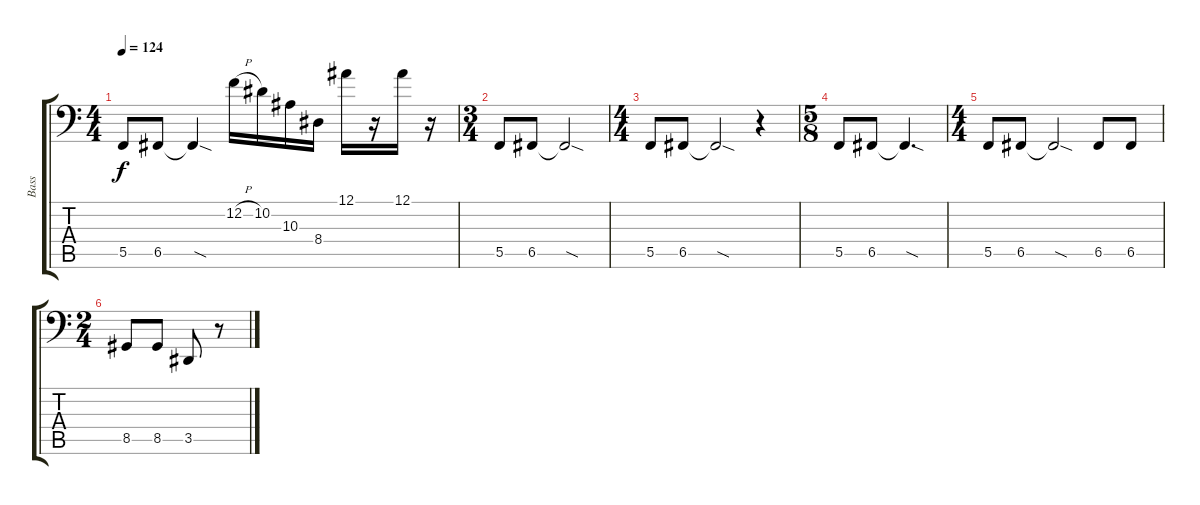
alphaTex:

\track ("Bass" "Bass") {instrument electricbasspick}
\staff {score tabs}
\tuning (Bb2 F2 C2 G1 C1 A0) {hide}
\ts (4 4)
\tempo 124
\clef f4
\ks c
5.5.8{dy f} 6.5.8 6.5{sod t}.4 12.2{h}.16 10.2.16 10.3.16 8.4.16 12.1.16 r.16 12.1.16 r.16 |
\ts (3 4)
5.5.8 6.5.8 6.5{sod t}.2 |
\ts (4 4)
5.5.8 6.5.8 6.5{sod t}.2 r.4 |
\ts (5 8)
5.5.8 6.5.8 6.5{sod t}.4{d} |
\ts (4 4)
5.5.8 6.5.8 6.5{sod t}.2 6.5.8 6.5.8 |
\ts (2 4)
8.5.8 8.5.8 3.5.8 r.8
